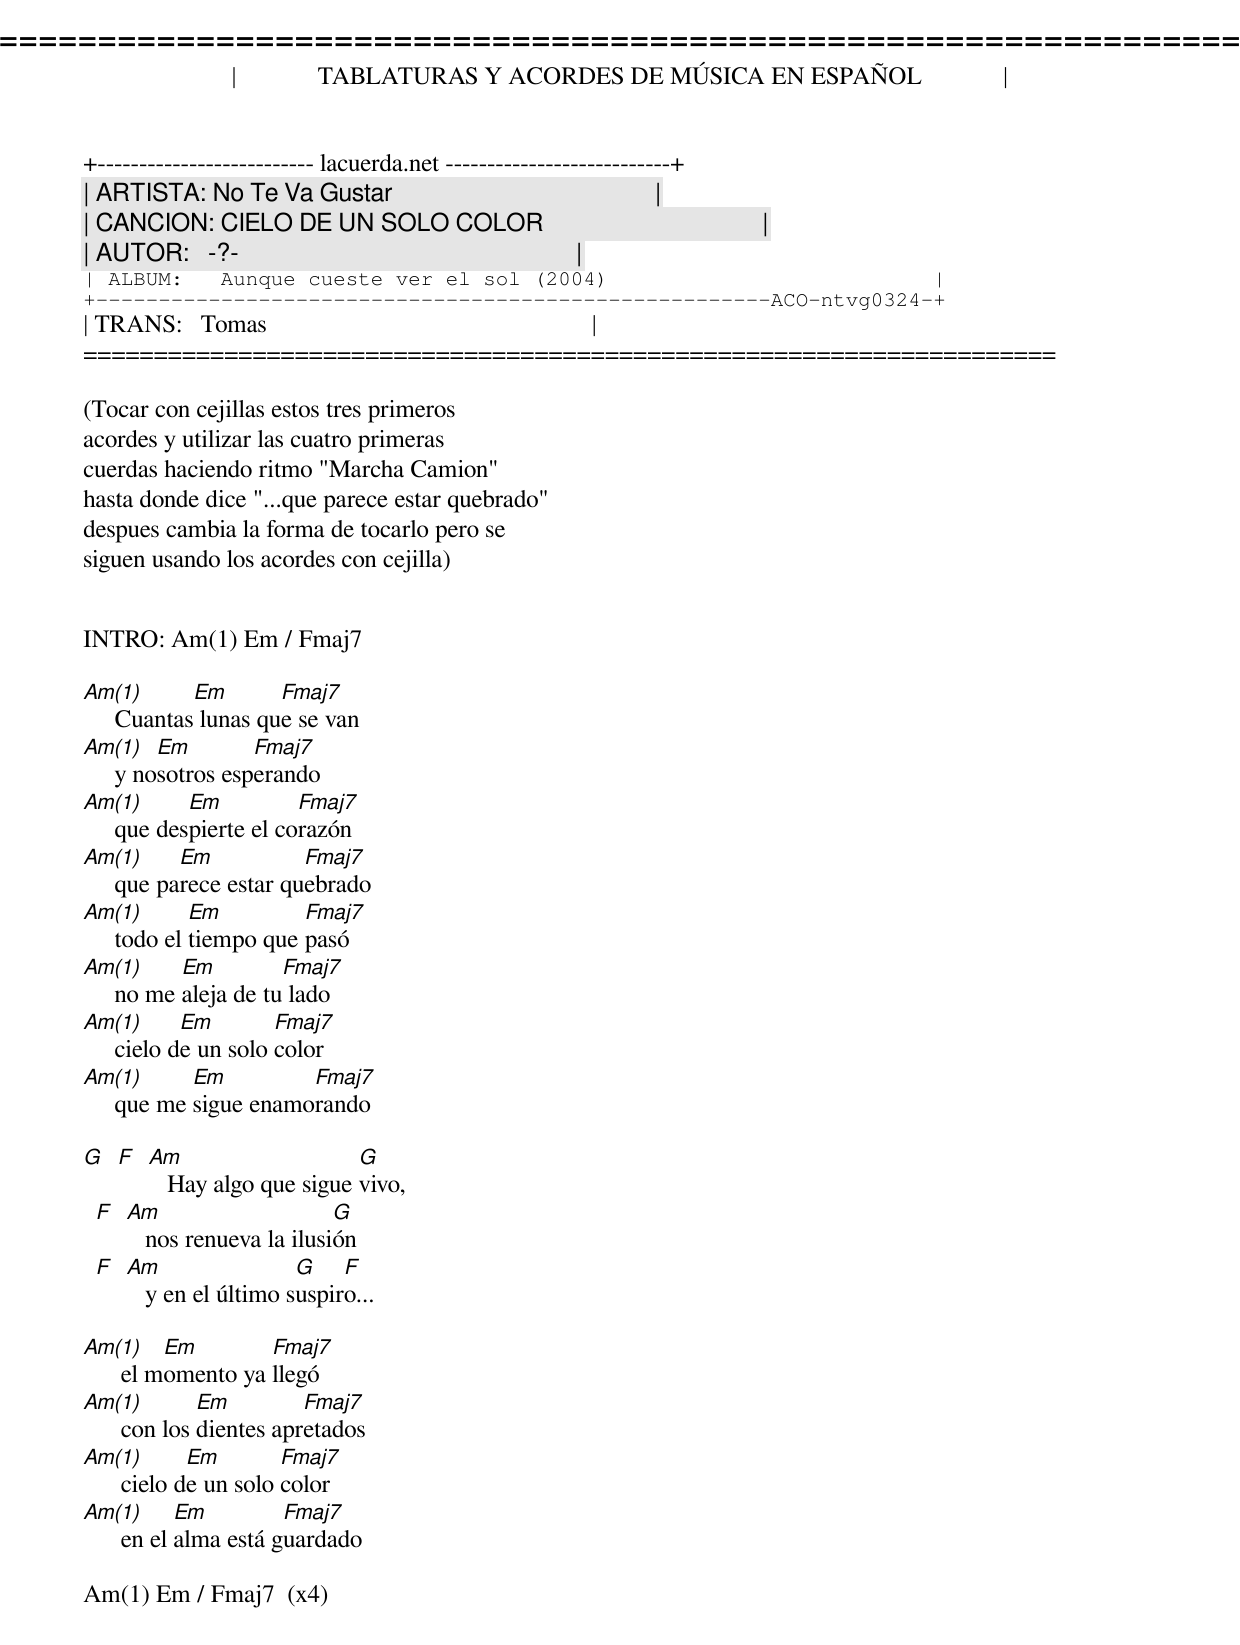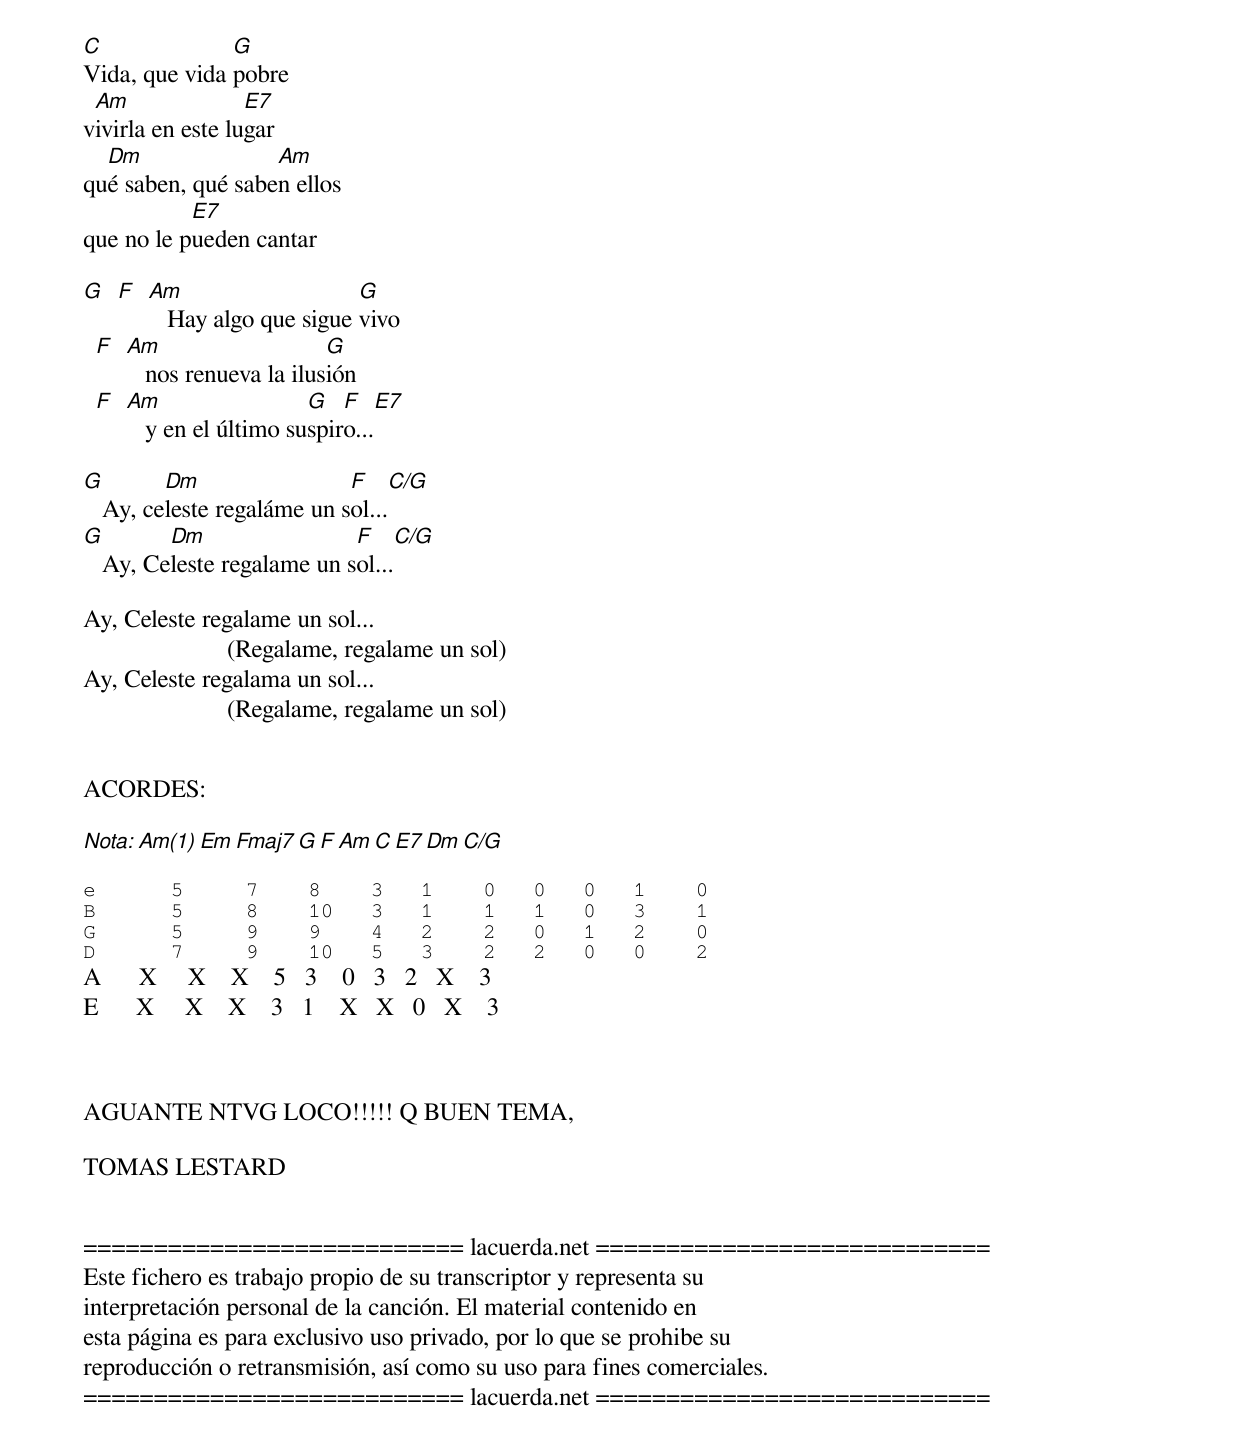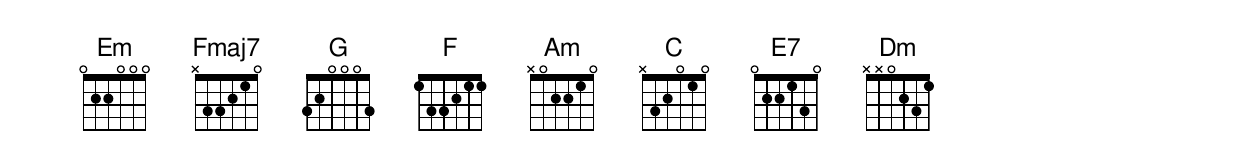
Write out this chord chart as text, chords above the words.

=====================================================================
|             TABLATURAS Y ACORDES DE MÚSICA EN ESPAÑOL             |
+-------------------------- lacuerda.net ---------------------------+
| ARTISTA: No Te Va Gustar                                          |
| CANCION: CIELO DE UN SOLO COLOR                                   |
| AUTOR:   -?-                                                      |
| ALBUM:   Aunque cueste ver el sol (2004)                          |
+------------------------------------------------------ACO-ntvg0324-+
| TRANS:   Tomas                                                    |
=====================================================================

(Tocar con cejillas estos tres primeros
acordes y utilizar las cuatro primeras
cuerdas haciendo ritmo "Marcha Camion"
hasta donde dice "...que parece estar quebrado"
despues cambia la forma de tocarlo pero se
siguen usando los acordes con cejilla)


INTRO: Am(1) Em / Fmaj7

Am(1)       Em       Fmaj7
     Cuantas lunas que se van
Am(1)    Em        Fmaj7
     y nosotros esperando
Am(1)       Em          Fmaj7
     que despierte el corazón
Am(1)      Em           Fmaj7
     que parece estar quebrado
Am(1)        Em         Fmaj7
     todo el tiempo que pasó
Am(1)      Em         Fmaj7
     no me aleja de tu lado
Am(1)       Em        Fmaj7
     cielo de un solo color
Am(1)       Em         Fmaj7
     que me sigue enamorando

G F Am                    G
       Hay algo que sigue vivo,
  F Am                     G
       nos renueva la ilusión
  F Am                 G    F
       y en el último suspiro...

Am(1)     Em        Fmaj7
      el momento ya llegó
Am(1)         Em         Fmaj7
      con los dientes apretados
Am(1)        Em        Fmaj7
      cielo de un solo color
Am(1)       Em         Fmaj7
      en el alma está guardado

Am(1) Em / Fmaj7  (x4)

C              G
Vida, que vida pobre
 Am               E7
vivirla en este lugar
  Dm               Am
qué saben, qué saben ellos
           E7
que no le pueden cantar

G F Am                    G
       Hay algo que sigue vivo
  F Am                    G
       nos renueva la ilusión
  F Am                  G   F   E7
       y en el último suspiro...

G        Dm                 F     C/G
   Ay, celeste regaláme un sol...
G        Dm                 F     C/G
   Ay, Celeste regalame un sol...

Ay, Celeste regalame un sol...
                       (Regalame, regalame un sol)
Ay, Celeste regalama un sol...
                       (Regalame, regalame un sol)


ACORDES:

Nota: Am(1) Em  Fmaj7  G   F   Am   C  E7  Dm   C/G

e      5     7    8    3   1    0   0   0   1    0
B      5     8    10   3   1    1   1   0   3    1
G      5     9    9    4   2    2   0   1   2    0
D      7     9    10   5   3    2   2   0   0    2
A      X     X    X    5   3    0   3   2   X    3
E      X     X    X    3   1    X   X   0   X    3



AGUANTE NTVG LOCO!!!!! Q BUEN TEMA,

TOMAS LESTARD


=========================== lacuerda.net ============================
Este fichero es trabajo propio de su transcriptor y representa su
interpretación personal de la canción. El material contenido en
esta página es para exclusivo uso privado, por lo que se prohibe su
reproducción o retransmisión, así como su uso para fines comerciales.
=========================== lacuerda.net ============================
